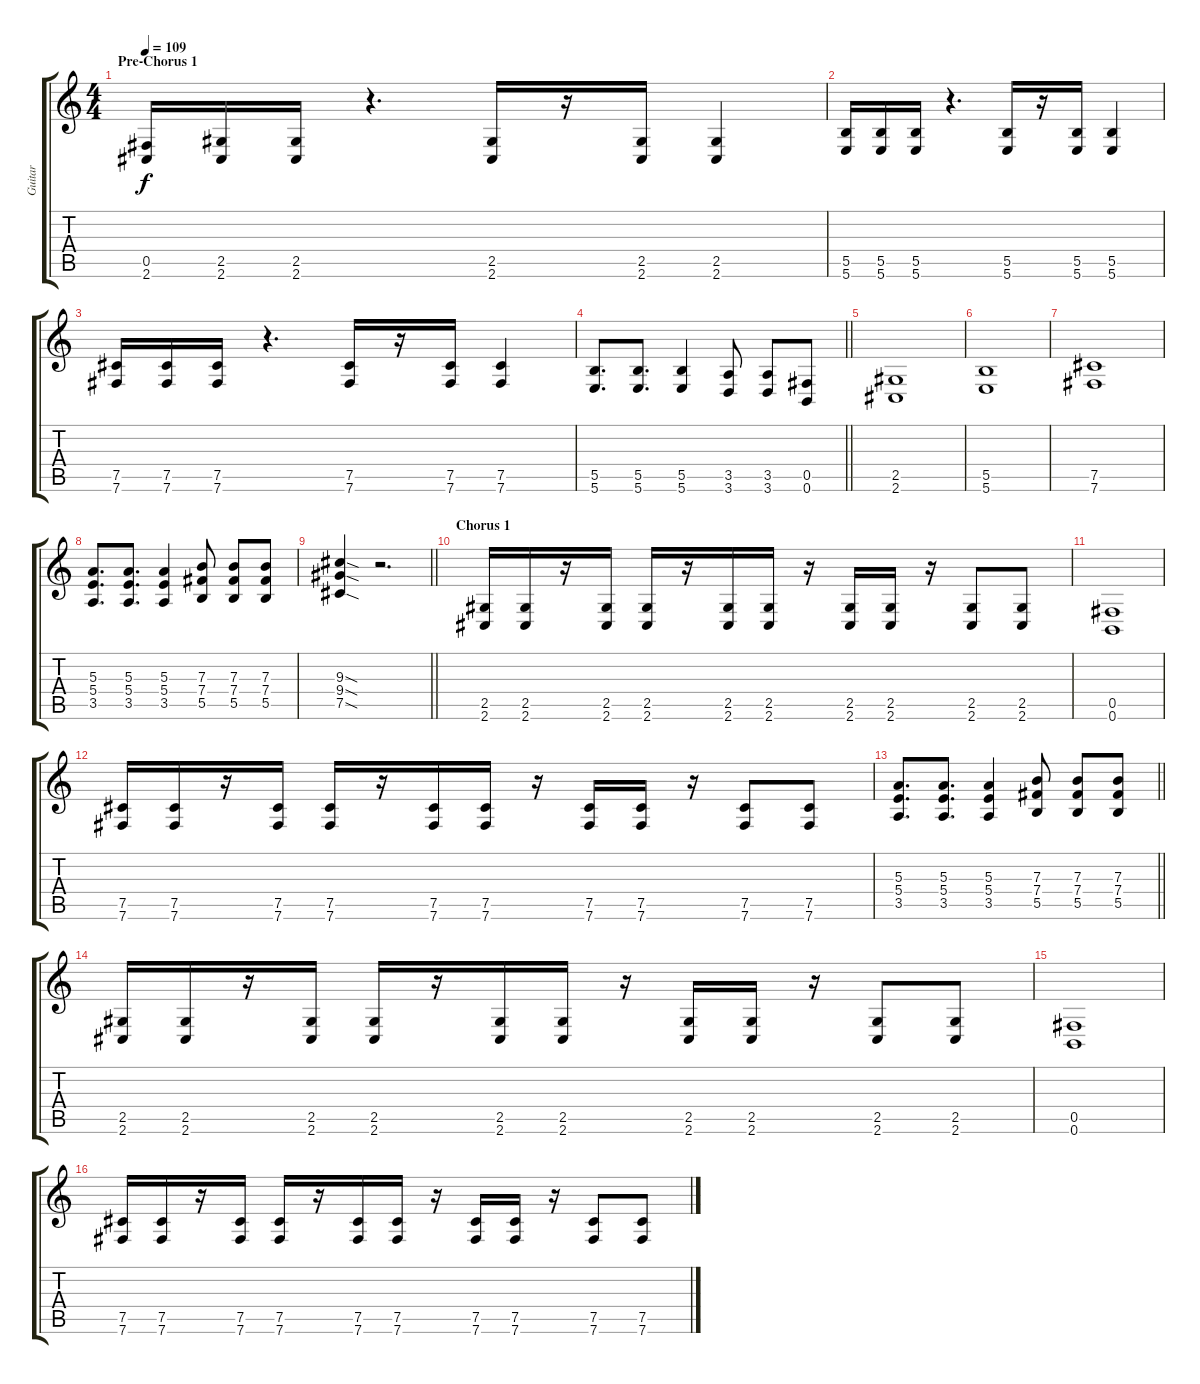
\track ("Guitar" "Guitar") {instrument distortionguitar}
\staff {score tabs}
\tuning (Db4 Ab3 E3 B2 Gb2 B1) {hide}
\ts (4 4)
\section ("" "Pre-Chorus 1")
\tempo 109
\clef g2
\ks c
(0.5 2.6).16{dy f} (2.5 2.6).16 (2.5 2.6).16 r.4{d} (2.5 2.6).16 r.16 (2.5 2.6).16 (2.5 2.6).4 |
(5.5 5.6).16 (5.5 5.6).16 (5.5 5.6).16 r.4{d} (5.5 5.6).16 r.16 (5.5 5.6).16 (5.5 5.6).4 |
(7.5 7.6).16 (7.5 7.6).16 (7.5 7.6).16 r.4{d} (7.5 7.6).16 r.16 (7.5 7.6).16 (7.5 7.6).4 |
\barLineRight lightlight
(5.5 5.6).8{d} (5.5 5.6).8{d} (5.5 5.6).4 (3.5 3.6).8 (3.5 3.6).8 (0.5 0.6).8 |
(2.5 2.6).1 |
(5.5 5.6).1 |
(7.5 7.6).1 |
(5.3 5.4 3.5).8{d} (5.3 5.4 3.5).8{d} (5.3 5.4 3.5).4 (7.3 7.4 5.5).8 (7.3 7.4 5.5).8 (7.3 7.4 5.5).8 |
\barLineRight lightlight
(9.3{sod} 9.4{sod} 7.5{sod}).4 r.2{d} |
\section ("" "Chorus 1")
(2.5 2.6).16 (2.5 2.6).16 r.16 (2.5 2.6).16 (2.5 2.6).16 r.16 (2.5 2.6).16 (2.5 2.6).16 r.16 (2.5 2.6).16 (2.5 2.6).16 r.16 (2.5 2.6).8 (2.5 2.6).8 |
(0.5 0.6).1 |
(7.5 7.6).16 (7.5 7.6).16 r.16 (7.5 7.6).16 (7.5 7.6).16 r.16 (7.5 7.6).16 (7.5 7.6).16 r.16 (7.5 7.6).16 (7.5 7.6).16 r.16 (7.5 7.6).8 (7.5 7.6).8 |
\barLineRight lightlight
(5.3 5.4 3.5).8{d} (5.3 5.4 3.5).8{d} (5.3 5.4 3.5).4 (7.3 7.4 5.5).8 (7.3 7.4 5.5).8 (7.3 7.4 5.5).8 |
(2.5 2.6).16 (2.5 2.6).16 r.16 (2.5 2.6).16 (2.5 2.6).16 r.16 (2.5 2.6).16 (2.5 2.6).16 r.16 (2.5 2.6).16 (2.5 2.6).16 r.16 (2.5 2.6).8 (2.5 2.6).8 |
(0.5 0.6).1 |
(7.5 7.6).16 (7.5 7.6).16 r.16 (7.5 7.6).16 (7.5 7.6).16 r.16 (7.5 7.6).16 (7.5 7.6).16 r.16 (7.5 7.6).16 (7.5 7.6).16 r.16 (7.5 7.6).8 (7.5 7.6).8
